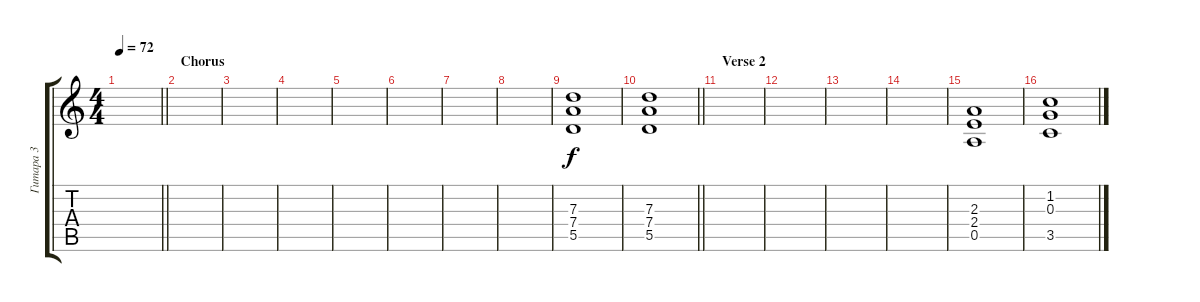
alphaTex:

\track ("Гитара 3" "Гитара 3") {instrument distortionguitar}
\staff {score tabs}
\tuning (E4 B3 G3 D3 A2 E2) {hide}
\ts (4 4)
\tempo 72
\clef g2
\barLineRight lightlight
\ks c
|
\section ("" "Chorus")
|
|
|
|
|
|
|
(7.3 7.4 5.5).1{volume 16 instrument distortionguitar} |
\barLineRight lightlight
(7.3 7.4 5.5).1 |
\section ("" "Verse 2")
|
|
|
|
(2.3 2.4 0.5).1{volume 13} |
(1.2 0.3 3.5).1
